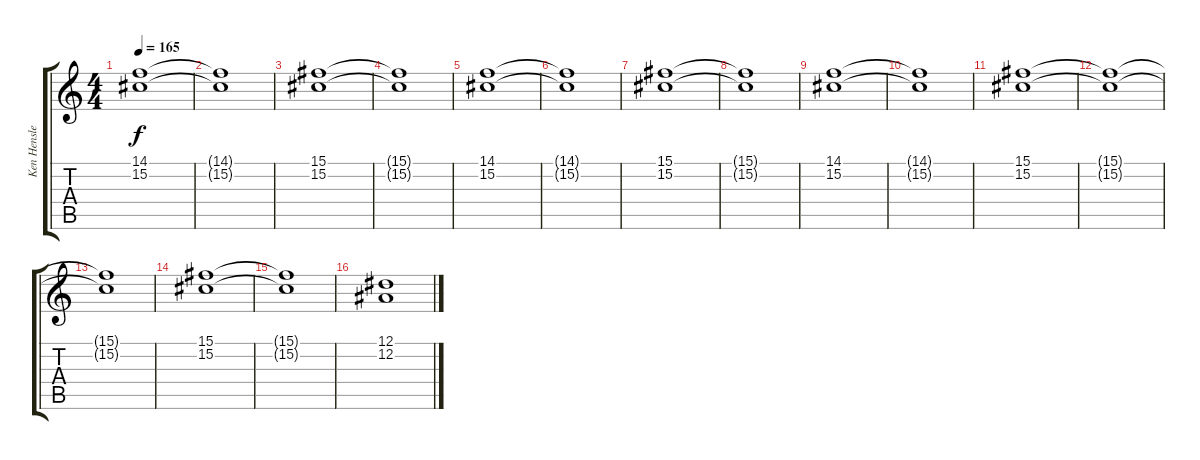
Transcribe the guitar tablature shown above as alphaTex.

\track ("Ken Hensley/Hammond " "Ken Hensle") {instrument drawbarorgan}
\staff {score tabs}
\tuning (Eb4 Bb3 Gb3 Db3 Ab2 Eb2) {hide}
\ts (4 4)
\tempo 165
\clef g2
\ks c
(14.1 15.2).1{dy f} |
(14.1{t} 15.2{t}).1 |
(15.1 15.2).1 |
(15.1{t} 15.2{t}).1 |
(14.1 15.2).1 |
(14.1{t} 15.2{t}).1 |
(15.1 15.2).1 |
(15.1{t} 15.2{t}).1 |
(14.1 15.2).1 |
(14.1{t} 15.2{t}).1 |
(15.1 15.2).1 |
(15.1{t} 15.2{t}).1 |
(15.1{t} 15.2{t}).1 |
(15.1 15.2).1{volume 5} |
(15.1{t} 15.2{t}).1 |
(12.1 12.2).1
